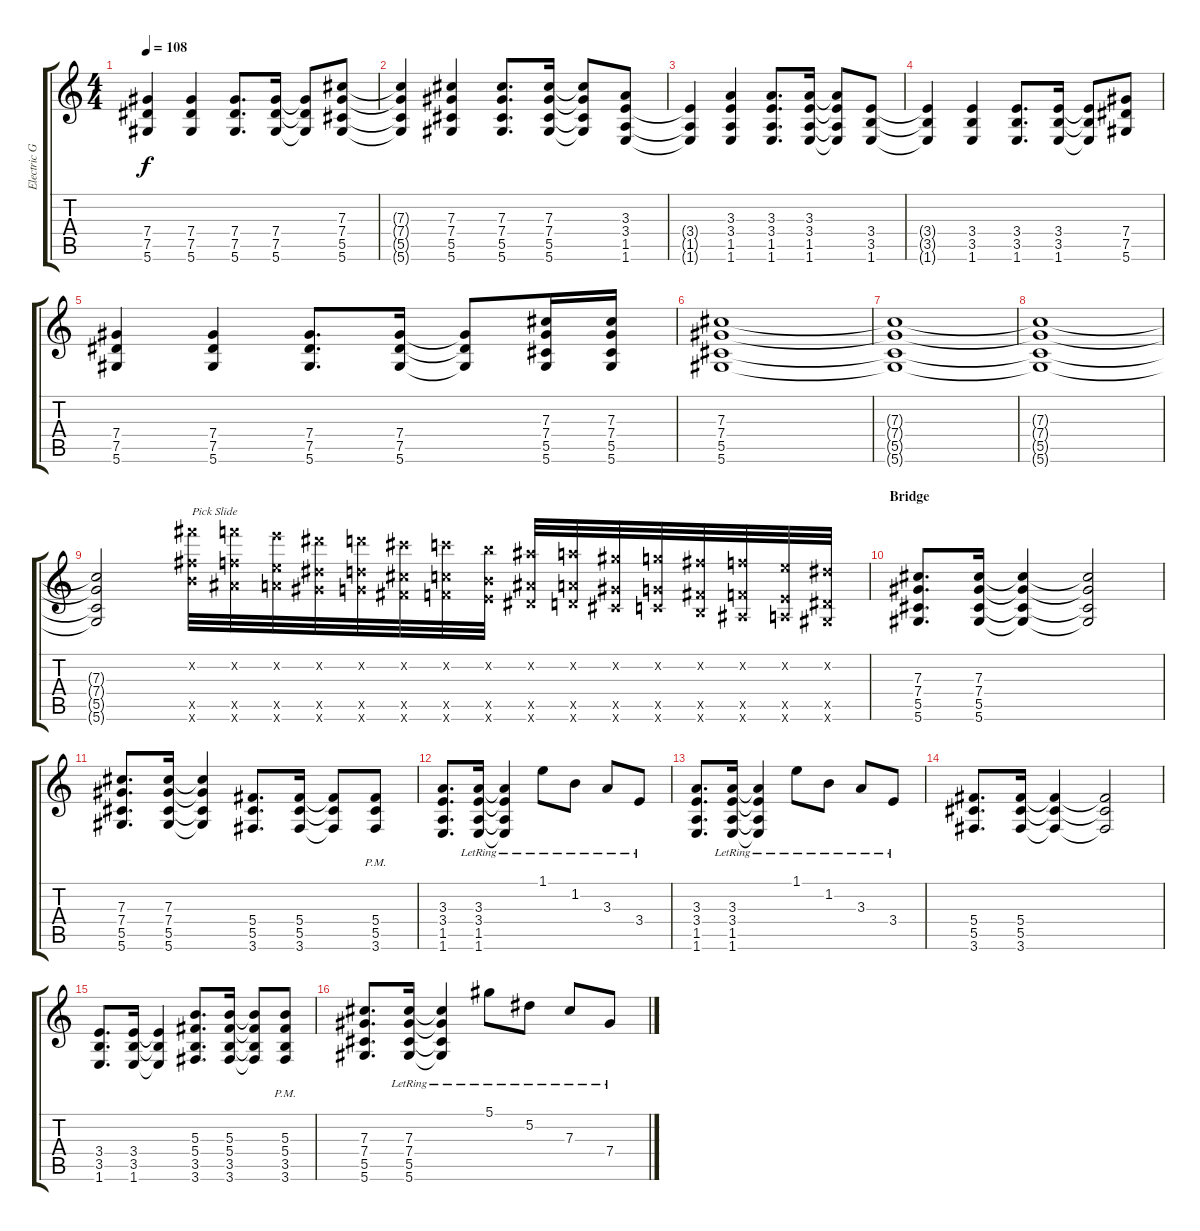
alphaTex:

\track ("Electric Guitar 2" "Electric G") {instrument distortionguitar}
\staff {score tabs}
\tuning (Eb4 Bb3 Gb3 Db3 Ab2 Eb2) {hide}
\ts (4 4)
\tempo 108
\clef g2
\ks c
(7.4{t} 7.5{t} 5.6{t}).4{dy f} (7.4 7.5 5.6).4 (7.4 7.5 5.6).8{d} (7.4 7.5 5.6).16 (7.4{t} 7.5{t} 5.6{t}).8 (7.3 7.4 5.5 5.6).8 |
(7.3{t} 7.4{t} 5.5{t} 5.6{t}).4 (7.3 7.4 5.5 5.6).4 (7.3 7.4 5.5 5.6).8{d} (7.3 7.4 5.5 5.6).16 (7.3{t} 7.4{t} 5.5{t} 5.6{t}).8 (3.3 3.4 1.5 1.6).8 |
(3.4{t} 1.5{t} 1.6{t}).4 (3.3 3.4 1.5 1.6).4 (3.3 3.4 1.5 1.6).8{d} (3.3 3.4 1.5 1.6).16 (3.3{t} 3.4{t} 1.5{t} 1.6{t}).8 (3.4 3.5 1.6).8 |
(3.4{t} 3.5{t} 1.6{t}).4 (3.4 3.5 1.6).4 (3.4 3.5 1.6).8{d} (3.4 3.5 1.6).16 (3.4{t} 3.5{t} 1.6{t}).8 (7.4 7.5 5.6).8 |
(7.4 7.5 5.6).4 (7.4 7.5 5.6).4 (7.4 7.5 5.6).8{d} (7.4 7.5 5.6).16 (7.4{t} 7.5{t} 5.6{t}).8 (7.3 7.4 5.5 5.6).16 (7.3 7.4 5.5 5.6).16 |
(7.3 7.4 5.5 5.6).1 |
(7.3{t} 7.4{t} 5.5{t} 5.6{t}).1 |
(7.3{t} 7.4{t} 5.5{t} 5.6{t}).1 |
(7.3{t} 7.4{t} 5.5{t} 5.6{t}).2 (20.2{x} 22.5{x} 20.6{x}).32{txt "Pick Slide"} (19.2{x} 21.5{x} 19.6{x}).32 (18.2{x} 20.5{x} 18.6{x}).32 (17.2{x} 19.5{x} 17.6{x}).32 (16.2{x} 18.5{x} 16.6{x}).32 (15.2{x} 17.5{x} 15.6{x}).32 (14.2{x} 16.5{x} 14.6{x}).32 (13.2{x} 15.5{x} 13.6{x}).32 (12.2{x} 14.5{x} 12.6{x}).32 (11.2{x} 13.5{x} 11.6{x}).32 (10.2{x} 12.5{x} 10.6{x}).32 (9.2{x} 11.5{x} 9.6{x}).32 (8.2{x} 10.5{x} 8.6{x}).32 (7.2{x} 9.5{x} 7.6{x}).32 (6.2{x} 8.5{x} 6.6{x}).32 (5.2{x} 7.5{x} 5.6{x}).32 |
\section ("" "Bridge")
(7.3 7.4 5.5 5.6).8{d} (7.3 7.4 5.5 5.6).16 (7.3{t} 7.4{t} 5.5{t} 5.6{t}).4 (7.3{t} 7.4{t} 5.5{t} 5.6{t}).2 |
(7.3 7.4 5.5 5.6).8{d} (7.3 7.4 5.5 5.6).16 (7.3{t} 7.4{t} 5.5{t} 5.6{t}).4 (5.4 5.5 3.6).8{d} (5.4 5.5 3.6).16 (5.4{t} 5.5{t} 3.6{t}).8 (5.4{pm} 5.5{pm} 3.6{pm}).8 |
(3.3 3.4 1.5 1.6).8{d} (3.3 3.4 1.5{lr} 1.6{lr}).16 (3.3{t} 3.4{t} 1.5{lr t} 1.6{lr t}).4 1.1{lr}.8 1.2{lr}.8 3.3{lr}.8 3.4{lr}.8 |
(3.3 3.4 1.5 1.6).8{d} (3.3 3.4 1.5{lr} 1.6{lr}).16 (3.3{t} 3.4{t} 1.5{lr t} 1.6{lr t}).4 1.1{lr}.8 1.2{lr}.8 3.3{lr}.8 3.4{lr}.8 |
(5.4 5.5 3.6).8{d} (5.4 5.5 3.6).16 (5.4{t} 5.5{t} 3.6{t}).4 (5.4{t} 5.5{t} 3.6{t}).2 |
(3.4 3.5 1.6).8{d} (3.4 3.5 1.6).16 (3.4{t} 3.5{t} 1.6{t}).4 (5.3 5.4 3.5 3.6).8{d} (5.3 5.4 3.5 3.6).16 (5.3{t} 5.4{t} 3.5{t} 3.6{t}).8 (5.3{pm} 5.4{pm} 3.5{pm} 3.6{pm}).8 |
(7.3 7.4 5.5 5.6).8{d} (7.3 7.4 5.5{lr} 5.6{lr}).16 (7.3{t} 7.4{t} 5.5{lr t} 5.6{lr t}).4 5.1{lr}.8 5.2{lr}.8 7.3{lr}.8 7.4{lr}.8
